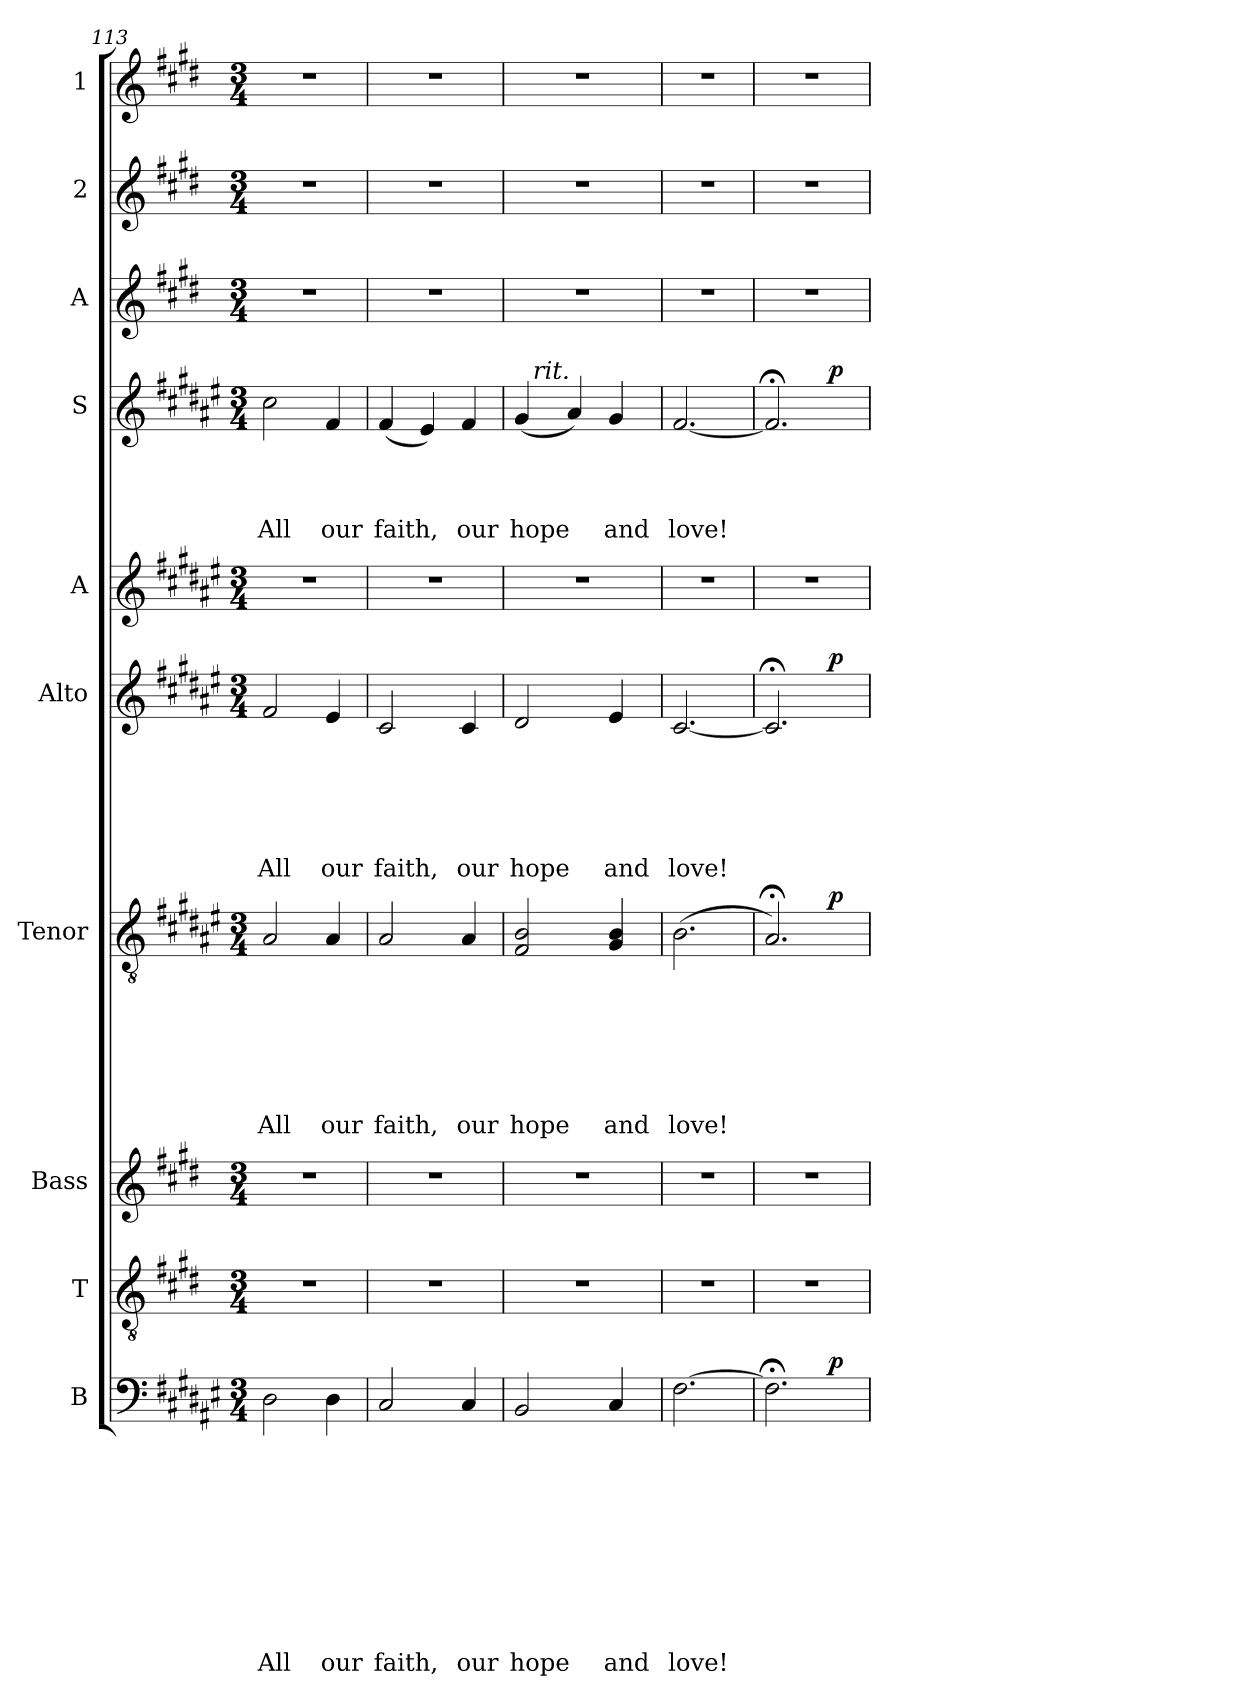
**kern	**text	**text	**text	**text	**text	**text	**text	**text	**text	**text	**dynam	**kern	**kern	**kern	**text	**text	**text	**text	**text	**text	**text	**dynam	**kern	**text	**text	**text	**text	**text	**text	**dynam	**kern	**kern	**text	**text	**text	**text	**dynam	**kern	**kern	**kern
*part10	*part10	*part10	*part10	*part10	*part10	*part10	*part10	*part10	*part10	*part10	*part10	*part9	*part8	*part7	*part7	*part7	*part7	*part7	*part7	*part7	*part7	*part7	*part6	*part6	*part6	*part6	*part6	*part6	*part6	*part6	*part5	*part4	*part4	*part4	*part4	*part4	*part4	*part3	*part2	*part1
*staff10	*staff10	*staff10	*staff10	*staff10	*staff10	*staff10	*staff10	*staff10	*staff10	*staff10	*staff10	*staff9	*staff8	*staff7	*staff7	*staff7	*staff7	*staff7	*staff7	*staff7	*staff7	*staff7	*staff6	*staff6	*staff6	*staff6	*staff6	*staff6	*staff6	*staff6	*staff5	*staff4	*staff4	*staff4	*staff4	*staff4	*staff4	*staff3	*staff2	*staff1
*I"B	*	*	*	*	*	*	*	*	*	*	*	*I"T	*I"Bass	*I"Tenor	*	*	*	*	*	*	*	*	*I"Alto	*	*	*	*	*	*	*	*I"A	*I"S	*	*	*	*	*	*I"A	*I"2	*I"1
*I'B	*	*	*	*	*	*	*	*	*	*	*	*I'T	*	*I'T	*	*	*	*	*	*	*	*	*I'A	*	*	*	*	*	*	*	*	*I'S	*	*	*	*	*	*	*	*
*clefF4	*	*	*	*	*	*	*	*	*	*	*	*clefGv2	*clefG2	*clefGv2	*	*	*	*	*	*	*	*	*clefG2	*	*	*	*	*	*	*	*clefG2	*clefG2	*	*	*	*	*	*clefG2	*clefG2	*clefG2
*k[f#c#g#d#a#e#]	*	*	*	*	*	*	*	*	*	*	*	*k[f#c#g#d#]	*k[f#c#g#d#]	*k[f#c#g#d#a#e#]	*	*	*	*	*	*	*	*	*k[f#c#g#d#a#e#]	*	*	*	*	*	*	*	*k[f#c#g#d#a#e#]	*k[f#c#g#d#a#e#]	*	*	*	*	*	*k[f#c#g#d#]	*k[f#c#g#d#]	*k[f#c#g#d#]
*F#:	*	*	*	*	*	*	*	*	*	*	*	*E:	*E:	*F#:	*	*	*	*	*	*	*	*	*F#:	*	*	*	*	*	*	*	*F#:	*F#:	*	*	*	*	*	*E:	*E:	*E:
*M3/4	*	*	*	*	*	*	*	*	*	*	*	*M3/4	*M3/4	*M3/4	*	*	*	*	*	*	*	*	*M3/4	*	*	*	*	*	*	*	*M3/4	*M3/4	*	*	*	*	*	*M3/4	*M3/4	*M3/4
=113	=113	=113	=113	=113	=113	=113	=113	=113	=113	=113	=113	=113	=113	=113	=113	=113	=113	=113	=113	=113	=113	=113	=113	=113	=113	=113	=113	=113	=113	=113	=113	=113	=113	=113	=113	=113	=113	=113	=113	=113
!	!	!	!	!	!	!	!	!	!	!LO:LY:b	!	!	!	!	!	!	!	!	!	!	!LO:LY:b	!	!	!	!	!	!	!	!LO:LY:b	!	!	!	!	!	!	!LO:LY:b	!	!	!	!
2D#\	.	.	.	.	.	.	.	.	.	All	.	2.r	2.r	2A#/	.	.	.	.	.	.	All	.	2f#/	.	.	.	.	.	All	.	2.r	2cc#\	.	.	.	All	.	2.r	2.r	2.r
!	!	!	!	!	!	!	!	!	!	!LO:LY:b	!	!	!	!	!	!	!	!	!	!	!LO:LY:b	!	!	!	!	!	!	!	!LO:LY:b	!	!	!	!	!	!	!LO:LY:b	!	!	!	!
4D#\	.	.	.	.	.	.	.	.	.	our	.	.	.	4A#/	.	.	.	.	.	.	our	.	4e#/	.	.	.	.	.	our	.	.	4f#/	.	.	.	our	.	.	.	.
=114	=114	=114	=114	=114	=114	=114	=114	=114	=114	=114	=114	=114	=114	=114	=114	=114	=114	=114	=114	=114	=114	=114	=114	=114	=114	=114	=114	=114	=114	=114	=114	=114	=114	=114	=114	=114	=114	=114	=114	=114
!	!	!	!	!	!	!	!	!	!	!LO:LY:b	!	!	!	!	!	!	!	!	!	!	!LO:LY:b	!	!	!	!	!	!	!	!LO:LY:b	!	!	!	!	!	!	!LO:LY:b	!	!	!	!
2C#/	.	.	.	.	.	.	.	.	.	faith,	.	2.r	2.r	2A#/	.	.	.	.	.	.	faith,	.	2c#/	.	.	.	.	.	faith,	.	2.r	(<4f#/	.	.	.	faith,	.	2.r	2.r	2.r
.	.	.	.	.	.	.	.	.	.	.	.	.	.	.	.	.	.	.	.	.	.	.	.	.	.	.	.	.	.	.	.	4e#/)	.	.	.	.	.	.	.	.
!	!	!	!	!	!	!	!	!	!	!LO:LY:b	!	!	!	!	!	!	!	!	!	!	!LO:LY:b	!	!	!	!	!	!	!	!LO:LY:b	!	!	!	!	!	!	!LO:LY:b	!	!	!	!
4C#/	.	.	.	.	.	.	.	.	.	our	.	.	.	4A#/	.	.	.	.	.	.	our	.	4c#/	.	.	.	.	.	our	.	.	4f#/	.	.	.	our	.	.	.	.
=115	=115	=115	=115	=115	=115	=115	=115	=115	=115	=115	=115	=115	=115	=115	=115	=115	=115	=115	=115	=115	=115	=115	=115	=115	=115	=115	=115	=115	=115	=115	=115	=115	=115	=115	=115	=115	=115	=115	=115	=115
!	!	!	!	!	!	!	!	!	!	!LO:LY:b	!	!	!	!	!	!	!	!	!	!	!LO:LY:b	!	!	!	!	!	!	!	!LO:LY:b	!	!	!	!	!	!	!LO:LY:b	!	!	!	!
*	*	*	*	*	*	*	*	*	*	*	*	*	*	*	*	*	*	*	*	*	*	*	*	*	*	*	*	*	*	*	*	*^	*	*	*	*	*	*	*	*
2BB/	.	.	.	.	.	.	.	.	.	hope	.	2.r	2.r	2F#/ 2B/	.	.	.	.	.	.	hope	.	2d#/	.	.	.	.	.	hope	.	2.r	(<4g#/	16ryy	.	.	.	hope	.	2.r	2.r	2.r
!	!	!	!	!	!	!	!	!	!	!	!	!	!	!	!	!	!	!	!	!	!	!	!	!	!	!	!	!	!	!	!	!	!LO:TX:a:i:t=rit.	!	!	!	!	!	!	!	!
.	.	.	.	.	.	.	.	.	.	.	.	.	.	.	.	.	.	.	.	.	.	.	.	.	.	.	.	.	.	.	.	.	2ryy	.	.	.	.	.	.	.	.
.	.	.	.	.	.	.	.	.	.	.	.	.	.	.	.	.	.	.	.	.	.	.	.	.	.	.	.	.	.	.	.	4a#/)	.	.	.	.	.	.	.	.	.
!	!	!	!	!	!	!	!	!	!	!LO:LY:b	!	!	!	!	!	!	!	!	!	!	!LO:LY:b	!	!	!	!	!	!	!	!LO:LY:b	!	!	!	!	!	!	!	!LO:LY:b	!	!	!	!
4C#/	.	.	.	.	.	.	.	.	.	and	.	.	.	4G#/ 4B/	.	.	.	.	.	.	and	.	4e#/	.	.	.	.	.	and	.	.	4g#/	.	.	.	.	and	.	.	.	.
.	.	.	.	.	.	.	.	.	.	.	.	.	.	.	.	.	.	.	.	.	.	.	.	.	.	.	.	.	.	.	.	.	8.ryy	.	.	.	.	.	.	.	.
=116	=116	=116	=116	=116	=116	=116	=116	=116	=116	=116	=116	=116	=116	=116	=116	=116	=116	=116	=116	=116	=116	=116	=116	=116	=116	=116	=116	=116	=116	=116	=116	=116	=116	=116	=116	=116	=116	=116	=116	=116	=116
!	!	!	!	!	!	!	!	!	!	!LO:LY:b	!	!	!	!	!	!	!	!	!	!	!LO:LY:b	!	!	!	!	!	!	!	!LO:LY:b	!	!	!	!	!	!	!	!LO:LY:b	!	!	!	!
*	*	*	*	*	*	*	*	*	*	*	*	*	*	*	*	*	*	*	*	*	*	*	*	*	*	*	*	*	*	*	*	*v	*v	*	*	*	*	*	*	*	*
[>2.F#\	.	.	.	.	.	.	.	.	.	love!	.	2.r	2.r	(>2.B\	.	.	.	.	.	.	love!	.	[<2.c#/	.	.	.	.	.	love!	.	2.r	[<2.f#/	.	.	.	love!	.	2.r	2.r	2.r
=117	=117	=117	=117	=117	=117	=117	=117	=117	=117	=117	=117	=117	=117	=117	=117	=117	=117	=117	=117	=117	=117	=117	=117	=117	=117	=117	=117	=117	=117	=117	=117	=117	=117	=117	=117	=117	=117	=117	=117	=117
*^	*	*	*	*	*	*	*	*	*	*	*	*	*	*^	*	*	*	*	*	*	*	*	*^	*	*	*	*	*	*	*	*	*^	*	*	*	*	*	*	*	*
2.F#;<\]	2ryy	.	.	.	.	.	.	.	.	.	.	.	2.r	2.r	2.A#;/)	2ryy	.	.	.	.	.	.	.	.	2.c#;/]	2ryy	.	.	.	.	.	.	.	2.r	2.f#;/]	2ryy	.	.	.	.	.	2.r	2.r	2.r
!	!	!	!	!	!	!	!	!	!	!	!	!LO:DY:b	!	!	!	!	!	!	!	!	!	!	!	!LO:DY:b	!	!	!	!	!	!	!	!	!LO:DY:b	!	!	!	!	!	!	!	!LO:DY:b	!	!	!
.	4ryy	.	.	.	.	.	.	.	.	.	.	p	.	.	.	4ryy	.	.	.	.	.	.	.	p	.	4ryy	.	.	.	.	.	.	p	.	.	4ryy	.	.	.	.	p	.	.	.
*	*	*	*	*	*	*	*	*	*	*	*	*	*	*	*v	*v	*	*	*	*	*	*	*	*	*	*	*	*	*	*	*	*	*	*	*v	*v	*	*	*	*	*	*	*	*
*v	*v	*	*	*	*	*	*	*	*	*	*	*	*	*	*	*	*	*	*	*	*	*	*	*v	*v	*	*	*	*	*	*	*	*	*	*	*	*	*	*	*	*	*
=	=	=	=	=	=	=	=	=	=	=	=	=	=	=	=	=	=	=	=	=	=	=	=	=	=	=	=	=	=	=	=	=	=	=	=	=	=	=	=	=
*-	*-	*-	*-	*-	*-	*-	*-	*-	*-	*-	*-	*-	*-	*-	*-	*-	*-	*-	*-	*-	*-	*-	*-	*-	*-	*-	*-	*-	*-	*-	*-	*-	*-	*-	*-	*-	*-	*-	*-	*-
